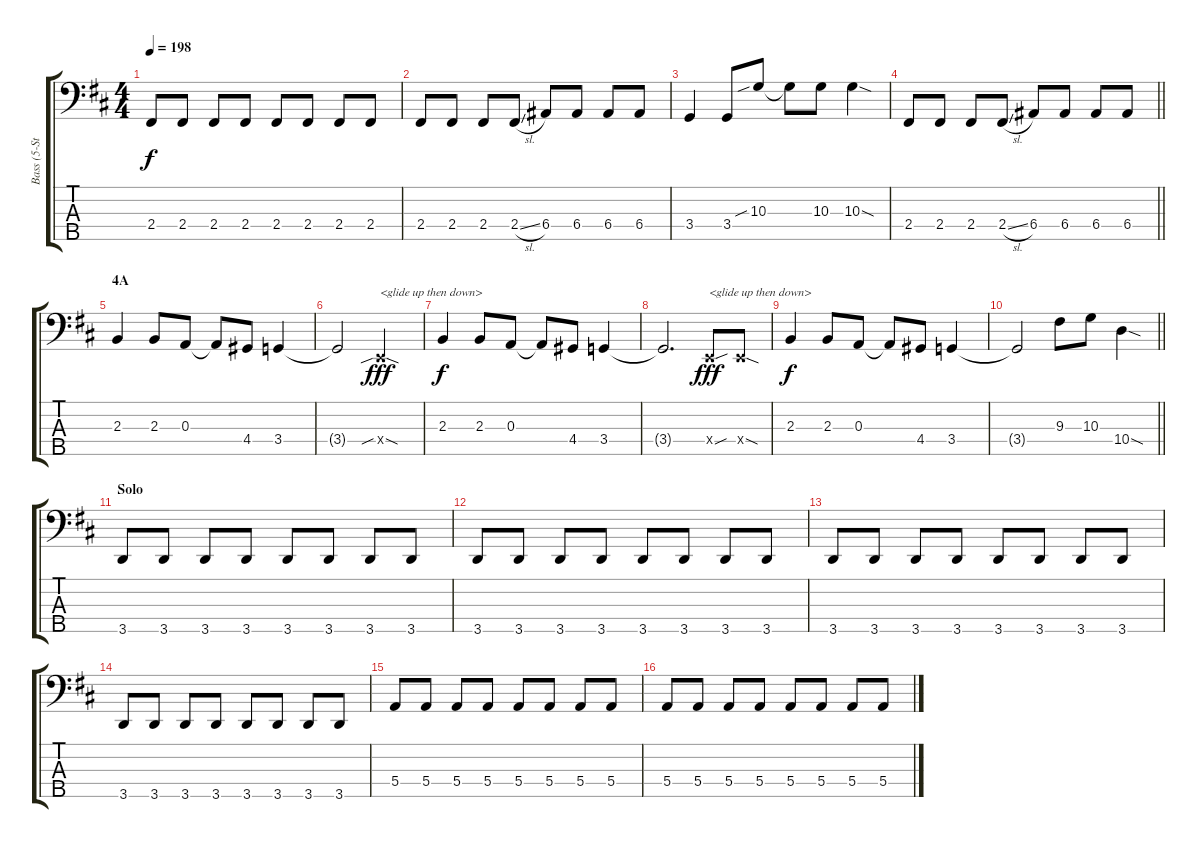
\track ("Bass (5-Strings)" "Bass (5-St") {instrument electricbassfinger}
\staff {score tabs}
\tuning (G2 D2 A1 E1 B0) {hide}
\ts (4 4)
\tempo 198
\clef f4
\ks d
2.4.8{dy f} 2.4.8 2.4.8 2.4.8 2.4.8 2.4.8 2.4.8 2.4.8 |
2.4.8 2.4.8 2.4.8 2.4{sl}.8 6.4.8 6.4.8 6.4.8 6.4.8 |
3.4.4 3.4.8 10.3{sib}.8 10.3{t}.8 10.3.8 10.3{sod}.4 |
\barLineRight lightlight
2.4.8 2.4.8 2.4.8 2.4{sl}.8 6.4.8 6.4.8 6.4.8 6.4.8 |
\section ("" "4A")
2.3.4 2.3.8 0.3.8 0.3{t}.8 4.4.8 3.4.4 |
3.4{t}.2 0.4{sib sod x}.2{txt "<glide up then down>" dy fff} |
2.3.4{dy f} 2.3.8 0.3.8 0.3{t}.8 4.4.8 3.4.4 |
3.4{t}.2{d} 0.4{sou x}.8{txt "<glide up then down>" dy fff} 0.4{sod x}.8 |
2.3.4{dy f} 2.3.8 0.3.8 0.3{t}.8 4.4.8 3.4.4 |
\barLineRight lightlight
3.4{t}.2 9.3.8 10.3.8 10.4{sod}.4 |
\section ("" "Solo")
3.5.8 3.5.8 3.5.8 3.5.8 3.5.8 3.5.8 3.5.8 3.5.8 |
3.5.8 3.5.8 3.5.8 3.5.8 3.5.8 3.5.8 3.5.8 3.5.8 |
3.5.8 3.5.8 3.5.8 3.5.8 3.5.8 3.5.8 3.5.8 3.5.8 |
3.5.8 3.5.8 3.5.8 3.5.8 3.5.8 3.5.8 3.5.8 3.5.8 |
5.4.8 5.4.8 5.4.8 5.4.8 5.4.8 5.4.8 5.4.8 5.4.8 |
5.4.8 5.4.8 5.4.8 5.4.8 5.4.8 5.4.8 5.4.8 5.4.8
